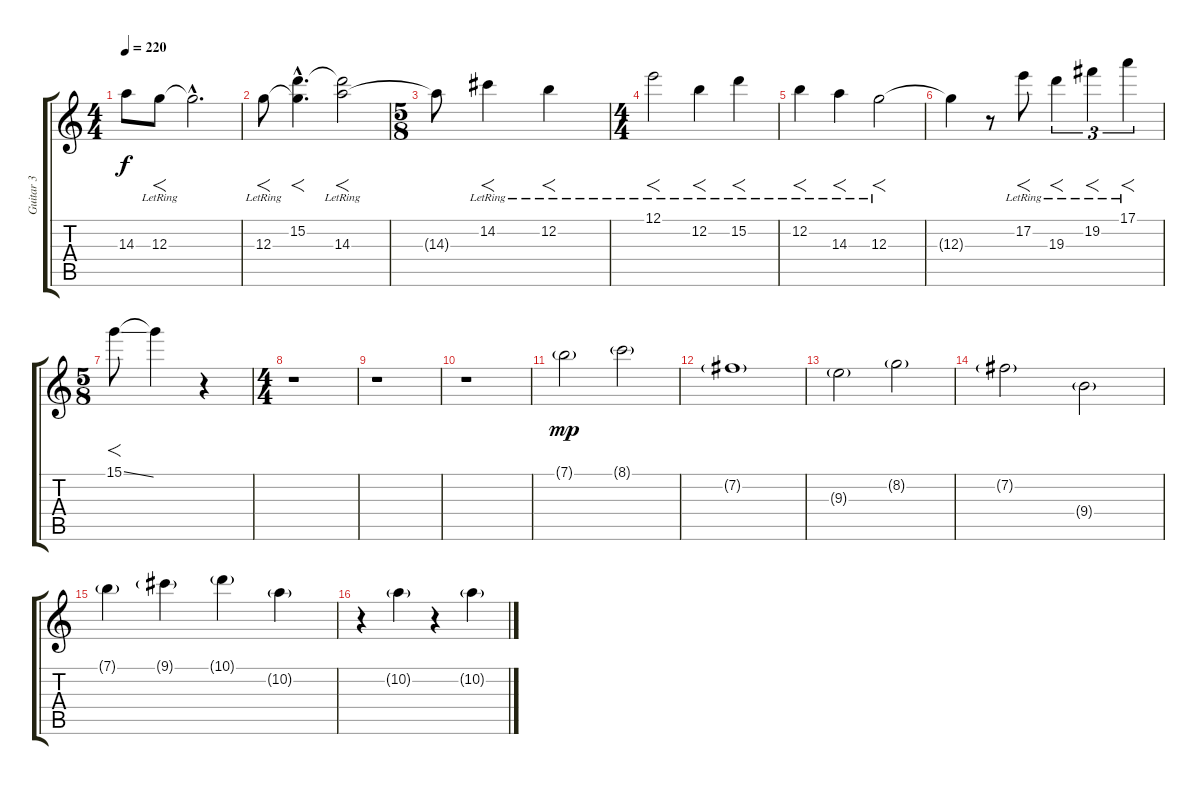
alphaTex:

\track ("Guitar 3" "Guitar 3") {instrument distortionguitar}
\staff {score tabs}
\tuning (E4 B3 G3 D3 A2 E2) {hide}
\ts (4 4)
\tempo 220
\clef g2
\ks c
14.3{t}.8{dy f} 12.3{lr}.8{f} 12.3{hac t}.2{d} |
12.3{lr}.8{f} (15.2{hac} 12.3{hac t}).4{f d} (15.2{t} 14.3{lr}).2{f} |
\ts (5 8)
14.3{t}.8 14.2{lr}.4{f} 12.2{lr}.4{f} |
\ts (4 4)
12.1{lr}.2{f} 12.2{lr}.4{f} 15.2{lr}.4{f} |
12.2{lr}.4{f} 14.3{lr}.4{f} 12.3{lr}.2{f} |
12.3{t}.4 r.8 17.2{lr}.8{f} 19.3{lr}.4{f tu (3 2)} 19.2{lr}.4{f tu (3 2)} 17.1{lr}.4{f tu (3 2)} |
\ts (5 8)
15.1{ss}.8{f} 15.1{t}.4 r.4 |
\ts (4 4)
r.1 |
r.1 |
r.1 |
7.1{g}.2{dy mp} 8.1{g}.2 |
7.2{g}.1 |
9.3{g}.2{volume 11} 8.2{g}.2 |
7.2{g}.2 9.4{g}.2 |
7.1{g}.4{volume 5} 9.1{g}.4 10.1{g}.4 10.2{g}.4 |
r.4 10.2{g}.4 r.4 10.2{g}.4
